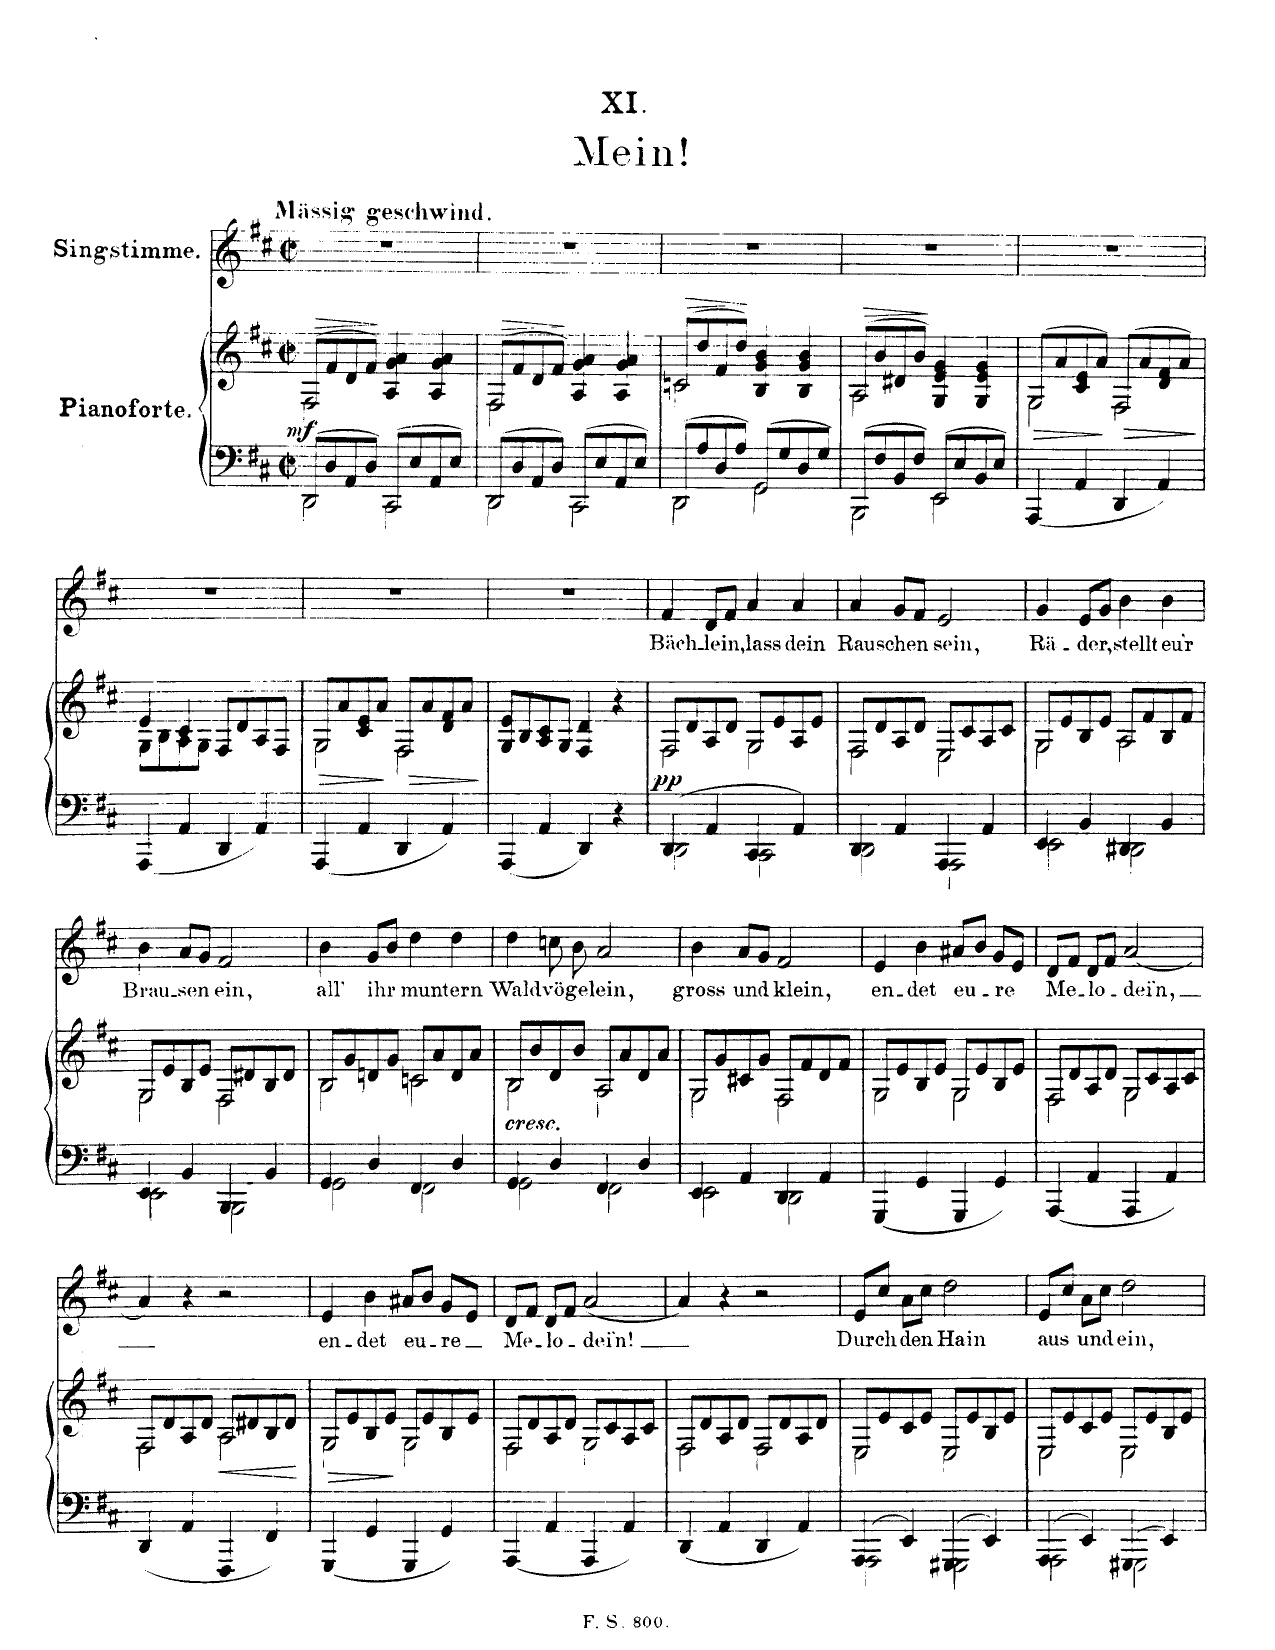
**kern	**kern	**dynam	**kern	**text
*part2	*part2	*part2	*part1	*part1
*staff3	*staff2	*staff2/3	*staff1	*staff1
*I"Pianoforte	*	*	*I"Singstimme	*
*I'Pno	*	*	*	*
*clefF4	*clefG2	*	*clefG2	*
*k[f#c#]	*k[f#c#]	*	*k[f#c#]	*
*M2/2	*M2/2	*	*M2/2	*
*met(c|)	*met(c|)	*	*met(c|)	*
=1	=1	=1	=1	=1
!	!	!	!LO:TX:a:B:t=Mässing geschwind.	!
!LO:N:head=open	!LO:N:head=open	!LO:HP:b	!	!
*^	*^	*	*	*
!	!	!	!	!LO:DY:n=1:b=2	!	!
8DD/L	2DD\	(8F#/L	2F#\	> mf	1r	.
8D/	.	8f#/	.	.	.	.
8AA/	.	8d/	.	.	.	.
8D/J	.	8f#/J)	.	.	.	.
!LO:N:head=open	!	!	!	!	!	!
8CC#/L	2CC#\	4A/ 4g/ 4a/	2ryy	]	.	.
8E/	.	.	.	.	.	.
8AA/	.	4A/ 4g/ 4a/	.	.	.	.
8E/J	.	.	.	.	.	.
=2	=2	=2	=2	=2	=2	=2
!LO:N:head=open	!	!LO:N:head=open	!	!LO:HP:b	!	!
8DD/L	2DD\	(8F#/L	2F#\	>	1r	.
8D/	.	8f#/	.	.	.	.
8AA/	.	8d/	.	.	.	.
8D/J	.	8f#/J)	.	.	.	.
!LO:N:head=open	!	!	!	!	!	!
8CC#/L	2CC#\	4A/ 4g/ 4a/	2ryy	]	.	.
8E/	.	.	.	.	.	.
8AA/	.	4A/ 4g/ 4a/	.	.	.	.
8E/J	.	.	.	.	.	.
=3	=3	=3	=3	=3	=3	=3
!LO:N:head=open	!	!LO:N:head=open	!	!LO:HP:b	!	!
8DD/L	2DD\	(8cn/L	2c\	>	1r	.
8A/	.	8dd/	.	.	.	.
8D/	.	8f#/	.	.	.	.
8A/J	.	8dd/J)	.	.	.	.
!LO:N:head=open	!	!	!	!	!	!
8GG/L	2GG\	4B/ 4g/ 4b/	2ryy	]	.	.
8G/	.	.	.	.	.	.
8D/	.	4B/ 4g/ 4b/	.	.	.	.
8G/J	.	.	.	.	.	.
=4	=4	=4	=4	=4	=4	=4
!LO:N:head=open	!	!LO:N:head=open	!	!LO:HP:b	!	!
8BBB/L	2BBB\	(8A/L	2A\	>	1r	.
8F#/	.	8b/	.	.	.	.
8BB/	.	8d#X/	.	.	.	.
8F#/J	.	8b/J)	.	.	.	.
!LO:N:head=open	!	!	!	!	!	!
8EE/L	2EE\	4G/ 4e/ 4g/	2ryy	]	.	.
8E/	.	.	.	.	.	.
8BB/	.	4G/ 4e/ 4g/	.	.	.	.
8E/J	.	.	.	.	.	.
*v	*v	*	*	*	*	*
=5	=5	=5	=5	=5	=5
!	!LO:N:head=open	!	!LO:HP:b	!	!
4AAA/	(8G/L	2G\	>	1r	.
.	8a/	.	.	.	.
4AA/	8c#/ 8e/	.	.	.	.
.	8a/J)	.	.	.	.
!	!LO:N:head=open	!	!LO:HP:n=1:b	!	!
4DD/	(8F#/L	2F#\	] >	.	.
.	8a/	.	.	.	.
4AA/	8d/ 8f#/	.	.	.	.
.	8a/J)	.	.	.	.
*	*v	*v	*	*	*
.	.	]	.	.
=6	=6	=6	=6	=6
*	*^	*	*	*
4AAA/	4e/	8G\L	.	1r	.
.	.	8B\	.	.	.
4AA/	4c#/	8A\	.	.	.
.	.	8G\J	.	.	.
4DD/	8F#/L	2ryy	.	.	.
.	8d/	.	.	.	.
4AA/	8A/	.	.	.	.
.	8F#/J	.	.	.	.
=7	=7	=7	=7	=7	=7
!	!LO:N:head=open	!	!LO:HP:b	!	!
4AAA/	8G/L	2G\	>	1r	.
.	8a/	.	.	.	.
4AA/	8c#/ 8e/	.	.	.	.
.	8a/J	.	.	.	.
!	!LO:N:head=open	!	!LO:HP:n=1:b	!	!
4DD/	8F#/L	2F#\	] >	.	.
.	8a/	.	.	.	.
4AA/	8d/ 8f#/	.	.	.	.
.	8a/J	.	.	.	.
*	*v	*v	*	*	*
.	.	]	.	.
=8	=8	=8	=8	=8
4AAA/	8G/ 8e/L	.	1r	.
.	8B/	.	.	.
4AA/	8A/ 8c#/	.	.	.
.	8G/J	.	.	.
4DD/	4F#/ 4d/	.	.	.
4r	4r	.	.	.
=9	=9	=9	=9	=9
*^	*	*	*	*
!	!	!LO:N:head=open	!LO:DY:b=2	!	!
*	*	*^	*	*	*
4DD/	2DD\	8F#/L	2F#\	pp	4f#/	Bäch-
.	.	8d/	.	.	.	.
4AA/	.	8A/	.	.	8d/L	-lein,
.	.	8d/J	.	.	8f#/J	.
!	!	!LO:N:head=open	!	!	!	!
4CC#/	2CC#\	8G/L	2G\	.	4a/	lass
.	.	8e/	.	.	.	.
4AA/	.	8A/	.	.	4a/	dein
.	.	8e/J	.	.	.	.
=10	=10	=10	=10	=10	=10	=10
!	!	!LO:N:head=open	!	!	!	!
4DD/	2DD\	8F#/L	2F#\	.	4a/	Rau-
.	.	8d/	.	.	.	.
4AA/	.	8A/	.	.	8g/L	-schen
.	.	8d/J	.	.	8f#/J	.
!	!	!LO:N:head=open	!	!	!	!
4AAA/	2AAA\	8E/L	2E\	.	2e/	sein,
.	.	8c#/	.	.	.	.
4AA/	.	8A/	.	.	.	.
.	.	8c#/J	.	.	.	.
=11	=11	=11	=11	=11	=11	=11
!	!	!LO:N:head=open	!	!	!	!
4EE/	2EE\	8G/L	2G\	.	4g/	Rä-
.	.	8e/	.	.	.	.
4BB/	.	8B/	.	.	8e/L	-der,
.	.	8e/J	.	.	8g/J	.
!	!	!LO:N:head=open	!	!	!	!
4DD#X/	2DD#\	8A/L	2A\	.	4b\	stellt
.	.	8f#/	.	.	.	.
4BB/	.	8B/	.	.	4b\	eu'r
.	.	8f#/J	.	.	.	.
=12	=12	=12	=12	=12	=12	=12
!	!	!LO:N:head=open	!	!	!	!
4EE/	2EE\	8G/L	2G\	.	4b\	Brau-
.	.	8e/	.	.	.	.
4BB/	.	8B/	.	.	8a/L	-sen
.	.	8e/J	.	.	8g/J	.
!	!	!LO:N:head=open	!	!	!	!
4BBB/	2BBB\	8F#/L	2F#\	.	2f#/	ein,
.	.	8d#X/	.	.	.	.
4BB/	.	8B/	.	.	.	.
.	.	8d#/J	.	.	.	.
=13	=13	=13	=13	=13	=13	=13
!	!	!LO:N:head=open	!	!	!	!
4GG/	2GG\	8B/L	2B\	.	4b\	all'
.	.	8g/	.	.	.	.
4D/	.	8dn/	.	.	8g/L	ihr
.	.	8g/J	.	.	8b/J	.
!	!	!LO:N:head=open	!	!	!	!
4FF#/	2FF#\	8cn/L	2c\	.	4dd\	mun-
.	.	8a/	.	.	.	.
4D/	.	8d/	.	.	4dd\	-tern
.	.	8a/J	.	.	.	.
=14	=14	=14	=14	=14	=14	=14
!LO:TX:b:i:t=cresc.	!	!	!	!	!	!
!	!	!LO:N:head=open	!	!	!	!
4GG/	2GG\	8B/L	2B\	.	4dd\	Wald-
.	.	8b/	.	.	.	.
4D/	.	8d/	.	.	8ccn\	-vö-
.	.	8b/J	.	.	8b\	-ge-
!	!	!LO:N:head=open	!	!	!	!
4FF#/	2FF#\	8A/L	2A\	.	2a/	-lein,
.	.	8a/	.	.	.	.
4D/	.	8d/	.	.	.	.
.	.	8a/J	.	.	.	.
=15	=15	=15	=15	=15	=15	=15
!	!	!LO:N:head=open	!	!	!	!
4EE/	2EE\	8G/L	2G\	.	4b\	gross
.	.	8g/	.	.	.	.
4AA/	.	8c#X/	.	.	8a/L	und
.	.	8g/J	.	.	8g/J	.
!	!	!LO:N:head=open	!	!	!	!
4DD/	2DD\	8F#/L	2F#\	.	2f#/	klein,
.	.	8f#/	.	.	.	.
4AA/	.	8d/	.	.	.	.
.	.	8f#/J	.	.	.	.
*v	*v	*	*	*	*	*
=16	=16	=16	=16	=16	=16
!	!LO:N:head=open	!	!	!	!
4GGG/	8G/L	2G\	.	4e/	en-
.	8e/	.	.	.	.
4GG/	8B/	.	.	4b\	-det
.	8e/J	.	.	.	.
!	!LO:N:head=open	!	!	!	!
4GGG/	8G/L	2G\	.	8a#X/L	eu-
.	8e/	.	.	8b/J	.
4GG/	8B/	.	.	8g/L	-re
.	8e/J	.	.	8e/J	.
=17	=17	=17	=17	=17	=17
!	!LO:N:head=open	!	!	!	!
4AAA/	8F#/L	2F#\	.	8d/L	Me-
.	8d/	.	.	8f#/J	.
4AA/	8A/	.	.	8d/L	-lo-
.	8d/J	.	.	8f#/J	.
!	!LO:N:head=open	!	!	!	!
4AAA/	8G/L	2G\	.	[2an/	dei'n,
.	8c#/	.	.	.	.
4AA/	8A/	.	.	.	.
.	8c#/J	.	.	.	.
=18	=18	=18	=18	=18	=18
!	!LO:N:head=open	!	!	!	!
4DD/	8F#/L	2F#\	.	4a/]	.
.	8d/	.	.	.	.
4AA/	8A/	.	.	4r	.
.	8d/J	.	.	.	.
!	!LO:N:head=open	!	!LO:HP:b	!	!
4FFF#/	8A/L	2A\	<	2r	.
.	8d#X/	.	.	.	.
4FF#/	8B/	.	.	.	.
.	8d#/J	.	.	.	.
*	*v	*v	*	*	*
.	.	[	.	.
=19	=19	=19	=19	=19
!	!LO:N:head=open	!LO:HP:b	!	!
*	*^	*	*	*
4GGG/	8G/L	2G\	>	4e/	en-
.	8e/	.	.	.	.
4GG/	8B/	.	.	4b\	-det
.	8e/J	.	.	.	.
!	!LO:N:head=open	!	!	!	!
4GGG/	8G/L	2G\	]	8a#X/L	eu-
.	8e/	.	.	8b/J	.
4GG/	8B/	.	.	8g/L	-re
.	8e/J	.	.	8e/J	.
=20	=20	=20	=20	=20	=20
!	!LO:N:head=open	!	!	!	!
4AAA/	8F#/L	2F#\	.	8d/L	Me-
.	8d/	.	.	8f#/J	.
4AA/	8A/	.	.	8d/L	-lo-
.	8d/J	.	.	8f#/J	.
!	!LO:N:head=open	!	!	!	!
4AAA/	8G/L	2G\	.	[2a/	-dei'n!
.	8c#/	.	.	.	.
4AA/	8A/	.	.	.	.
.	8c#/J	.	.	.	.
=21	=21	=21	=21	=21	=21
!	!LO:N:head=open	!	!	!	!
4DD/	8F#/L	2F#\	.	4a/]	.
.	8d/	.	.	.	.
4AA/	8A/	.	.	4r	.
.	8d/J	.	.	.	.
!	!LO:N:head=open	!	!	!	!
4DD/	8F#/L	2F#\	.	2r	.
.	8d/	.	.	.	.
4AA/	8A/	.	.	.	.
.	8d/J	.	.	.	.
=22	=22	=22	=22	=22	=22
*^	*	*	*	*	*
!	!	!LO:N:head=open	!	!	!	!
4AAA/	2AAA\	8E/L	2E\	.	8e/L	Durch
.	.	8e/	.	.	8cc#/J	.
4EE/	.	8c#/	.	.	8a\L	den
.	.	8e/J	.	.	8cc#\J	.
!	!	!LO:N:head=open	!	!	!	!
4GGG#X/	2GGG#\	8E/L	2E\	.	2dd\	Hain
.	.	8e/	.	.	.	.
4EE/	.	8B/	.	.	.	.
.	.	8e/J	.	.	.	.
=23	=23	=23	=23	=23	=23	=23
!	!	!LO:N:head=open	!	!	!	!
4AAA/	2AAA\	8E/L	2E\	.	8e/L	aus
.	.	8e/	.	.	8cc#/J	.
4EE/	.	8c#/	.	.	8a\L	und
.	.	8e/J	.	.	8cc#\J	.
!	!	!LO:N:head=open	!	!	!	!
4GGG#X/	2GGG#\	8E/L	2E\	.	2dd\	ein,
.	.	8e/	.	.	.	.
4EE/	.	8B/	.	.	.	.
.	.	8e/J	.	.	.	.
*v	*v	*	*	*	*	*
*	*v	*v	*	*	*
=	=	=	=	=
*-	*-	*-	*-	*-
